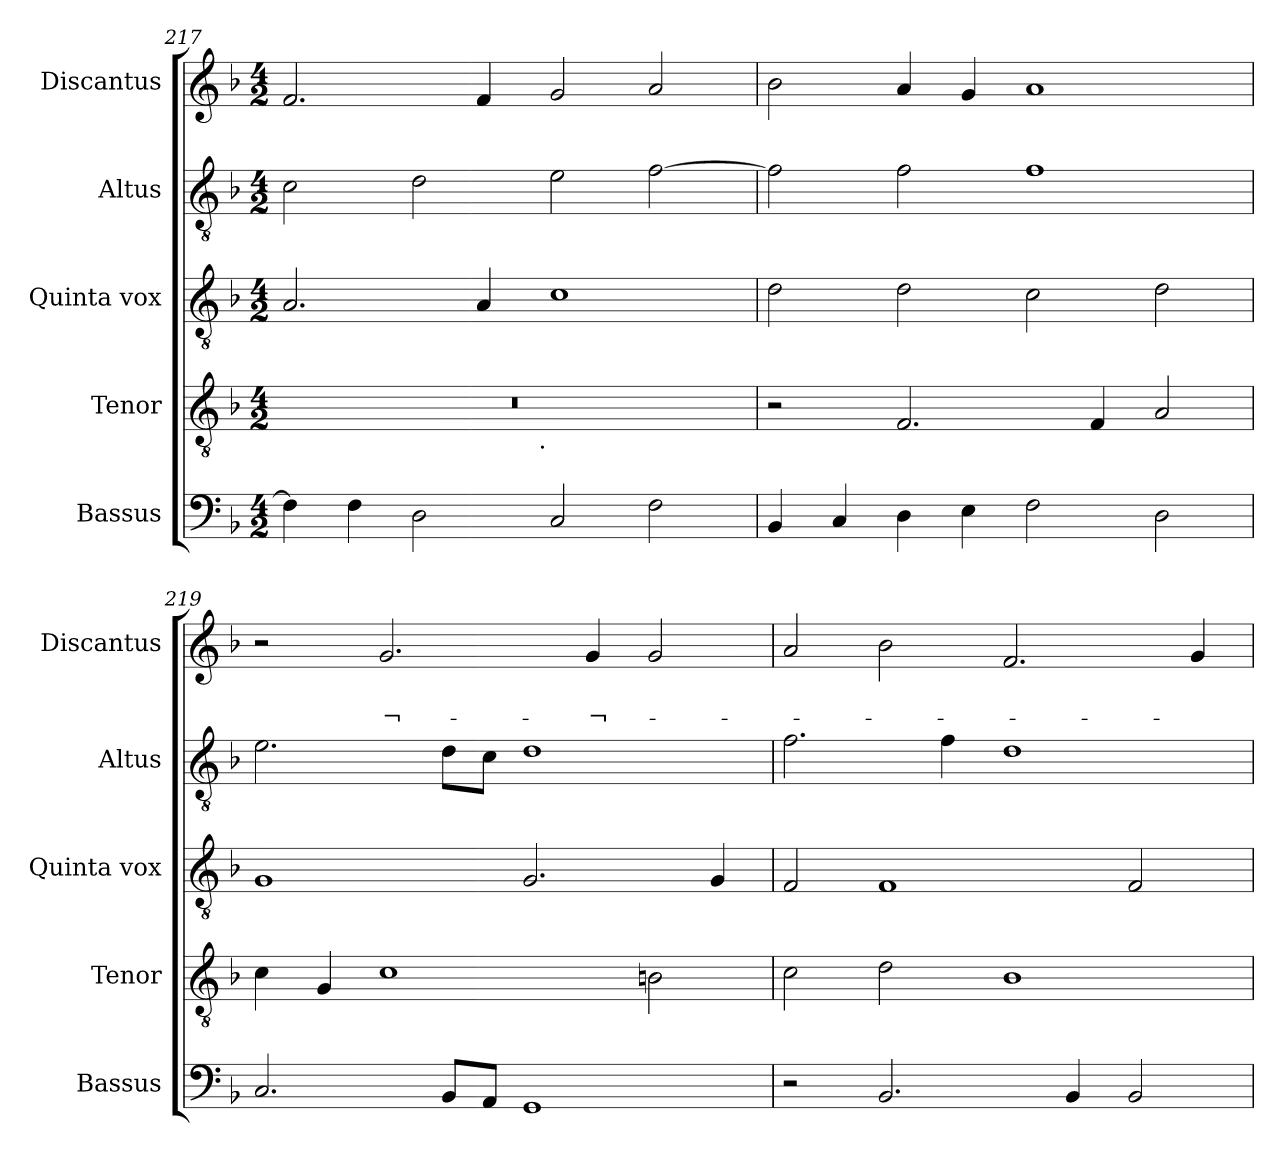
**kern	**kern	**kern	**kern	**kern	**text	**text
*part5	*part4	*part3	*part2	*part1	*part1	*part1
*staff5	*staff4	*staff3	*staff2	*staff1	*staff1	*staff1
*I"Bassus	*I"Tenor	*I"Quinta vox	*I"Altus	*I"Discantus	*	*
*I'Bassus	*I'Tenor	*I'Quinta vox	*I'Altus	*I'Discantus	*	*
*clefF4	*clefGv2	*clefGv2	*clefGv2	*clefG2	*	*
*ITrd-3c-5	*ITrd-3c-5	*	*ITrd-3c-5	*ITrd-3c-5	*	*
*k[b-e-]	*k[b-e-]	*k[b-]	*k[b-e-]	*k[b-e-]	*	*
*B-:	*B-:	*F:	*B-:	*B-:	*	*
*M4/2	*M4/2	*M4/2	*M4/2	*M4/2	*	*
=217	=217	=217	=217	=217	=217	=217
*	*^	*	*	*	*	*
4B-\]	0r	2ryy	2.A/	2f\	2.b-/	.	.
4B-\	.	.	.	.	.	.	.
2G\	.	4ryy	.	2g\	.	.	.
.	.	8...ryy	4A/	.	4b-/	.	.
!	!	!LO:TX:b:t=.	!	!	!	!	!
.	.	1ryy	.	.	.	.	.
2F/	.	.	1c	2a\	2cc/	.	.
2B-\	.	.	.	[>2b-\	2dd/	.	.
.	.	64ryy	.	.	.	.	.
*	*v	*v	*	*	*	*	*
=218	=218	=218	=218	=218	=218	=218
4E-/	2r	2d\	2b-\]	2ee-\	.	.
4F/	.	.	.	.	.	.
4G\	2.B-/	2d\	2b-\	4dd/	.	.
4A\	.	.	.	4cc/	.	.
2B-\	.	2c\	1b-	1dd	.	.
.	4B-/	.	.	.	.	.
2G\	2d/	2d\	.	.	.	.
!!LO:LB:g=z
=219	=219	=219	=219	=219	=219	=219
2.F/	4f\	1G	2.a\	2r	.	.
.	4c/	.	.	.	.	.
!	!	!	!	!	!	!LO:LY:b
.	1f	.	.	2.cc/	.	-¬-
8E-/L	.	.	8g\L	.	.	.
8D/J	.	.	8f\J	.	.	.
1C	.	2.G/	1g	.	.	.
!	!	!	!	!	!	!LO:LY:b
.	.	.	.	4cc/	.	-¬-
.	2e\	.	.	2cc/	.	.
.	.	4G/	.	.	.	.
=220	=220	=220	=220	=220	=220	=220
2r	2f\	2F/	2.b-\	2dd/	.	.
2.E-/	2g\	1F	.	2ee-\	.	.
.	.	.	4b-\	.	.	.
.	1e-	.	1g	2.b-/	.	.
4E-/	.	.	.	.	.	.
2E-/	.	2F/	.	.	.	.
.	.	.	.	4cc/	.	.
=	=	=	=	=	=	=
*-	*-	*-	*-	*-	*-	*-
